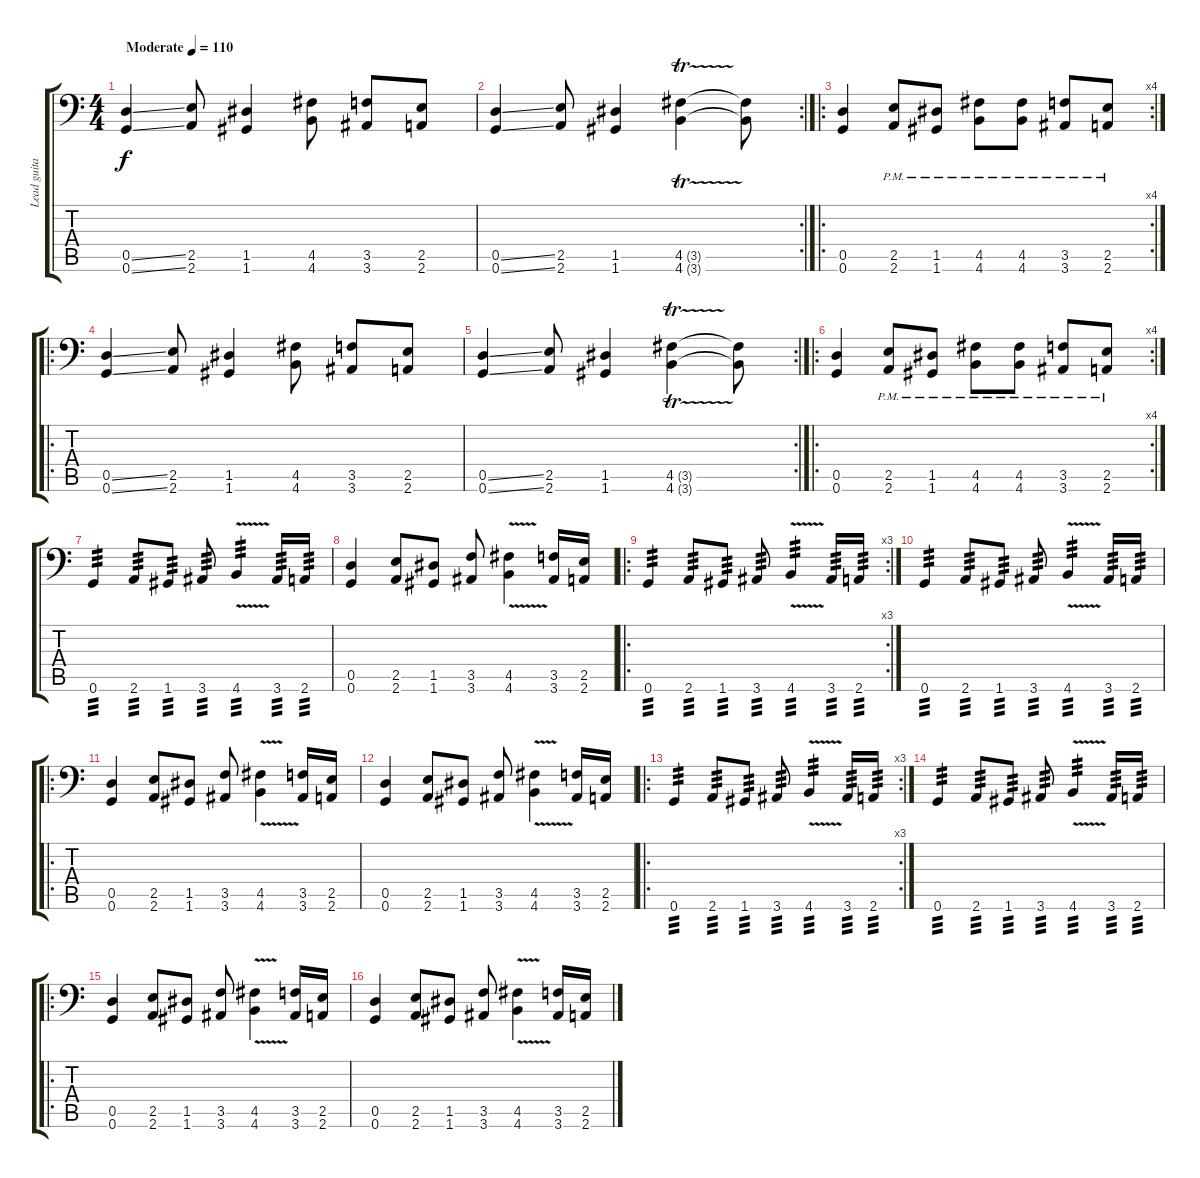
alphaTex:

\track ("Lead guitar" "Lead guita") {instrument distortionguitar}
\staff {score tabs}
\tuning (A3 E3 C3 G2 D2 G1) {hide}
\ts (4 4)
\tempo (110 "Moderate")
\clef f4
\ks c
(0.5{ss} 0.6{ss}).4{dy f instrument distortionguitar} (2.5 2.6).8 (1.5 1.6).4 (4.5 4.6).8 (3.5 3.6).8 (2.5 2.6).8 |
\rc 2
(0.5{ss} 0.6{ss}).4 (2.5 2.6).8 (1.5 1.6).4 (4.5{tr (3 16)} 4.6{tr (3 16)}).4 (4.5{t} 4.6{t}).8 |
\ro
\rc 4
(0.5 0.6).4 (2.5{pm} 2.6{pm}).8 (1.5{pm} 1.6{pm}).8 (4.5{pm} 4.6{pm}).8 (4.5{pm} 4.6{pm}).8 (3.5{pm} 3.6{pm}).8 (2.5{pm} 2.6{pm}).8 |
\ro
(0.5{ss} 0.6{ss}).4 (2.5 2.6).8 (1.5 1.6).4 (4.5 4.6).8 (3.5 3.6).8 (2.5 2.6).8 |
\rc 2
(0.5{ss} 0.6{ss}).4 (2.5 2.6).8 (1.5 1.6).4 (4.5{tr (3 16)} 4.6{tr (3 16)}).4 (4.5{t} 4.6{t}).8 |
\ro
\rc 4
(0.5 0.6).4 (2.5{pm} 2.6{pm}).8 (1.5{pm} 1.6{pm}).8 (4.5{pm} 4.6{pm}).8 (4.5{pm} 4.6{pm}).8 (3.5{pm} 3.6{pm}).8 (2.5{pm} 2.6{pm}).8 |
0.6.4{tp 3} 2.6.8{tp 3} 1.6.8{tp 3} 3.6.8{tp 3} 4.6{v}.4{tp 3} 3.6.16{tp 3} 2.6.16{tp 3} |
(0.5 0.6).4 (2.5 2.6).8 (1.5 1.6).8 (3.5 3.6).8 (4.5{v} 4.6{v}).4 (3.5 3.6).16 (2.5 2.6).16 |
\ro
\rc 3
0.6.4{tp 3} 2.6.8{tp 3} 1.6.8{tp 3} 3.6.8{tp 3} 4.6{v}.4{tp 3} 3.6.16{tp 3} 2.6.16{tp 3} |
0.6.4{tp 3} 2.6.8{tp 3} 1.6.8{tp 3} 3.6.8{tp 3} 4.6{v}.4{tp 3} 3.6.16{tp 3} 2.6.16{tp 3} |
\ro
(0.5 0.6).4 (2.5 2.6).8 (1.5 1.6).8 (3.5 3.6).8 (4.5{v} 4.6{v}).4 (3.5 3.6).16 (2.5 2.6).16 |
(0.5 0.6).4 (2.5 2.6).8 (1.5 1.6).8 (3.5 3.6).8 (4.5{v} 4.6{v}).4 (3.5 3.6).16 (2.5 2.6).16 |
\ro
\rc 3
0.6.4{tp 3} 2.6.8{tp 3} 1.6.8{tp 3} 3.6.8{tp 3} 4.6{v}.4{tp 3} 3.6.16{tp 3} 2.6.16{tp 3} |
0.6.4{tp 3} 2.6.8{tp 3} 1.6.8{tp 3} 3.6.8{tp 3} 4.6{v}.4{tp 3} 3.6.16{tp 3} 2.6.16{tp 3} |
\ro
(0.5 0.6).4 (2.5 2.6).8 (1.5 1.6).8 (3.5 3.6).8 (4.5{v} 4.6{v}).4 (3.5 3.6).16 (2.5 2.6).16 |
(0.5 0.6).4 (2.5 2.6).8 (1.5 1.6).8 (3.5 3.6).8 (4.5{v} 4.6{v}).4 (3.5 3.6).16 (2.5 2.6).16
